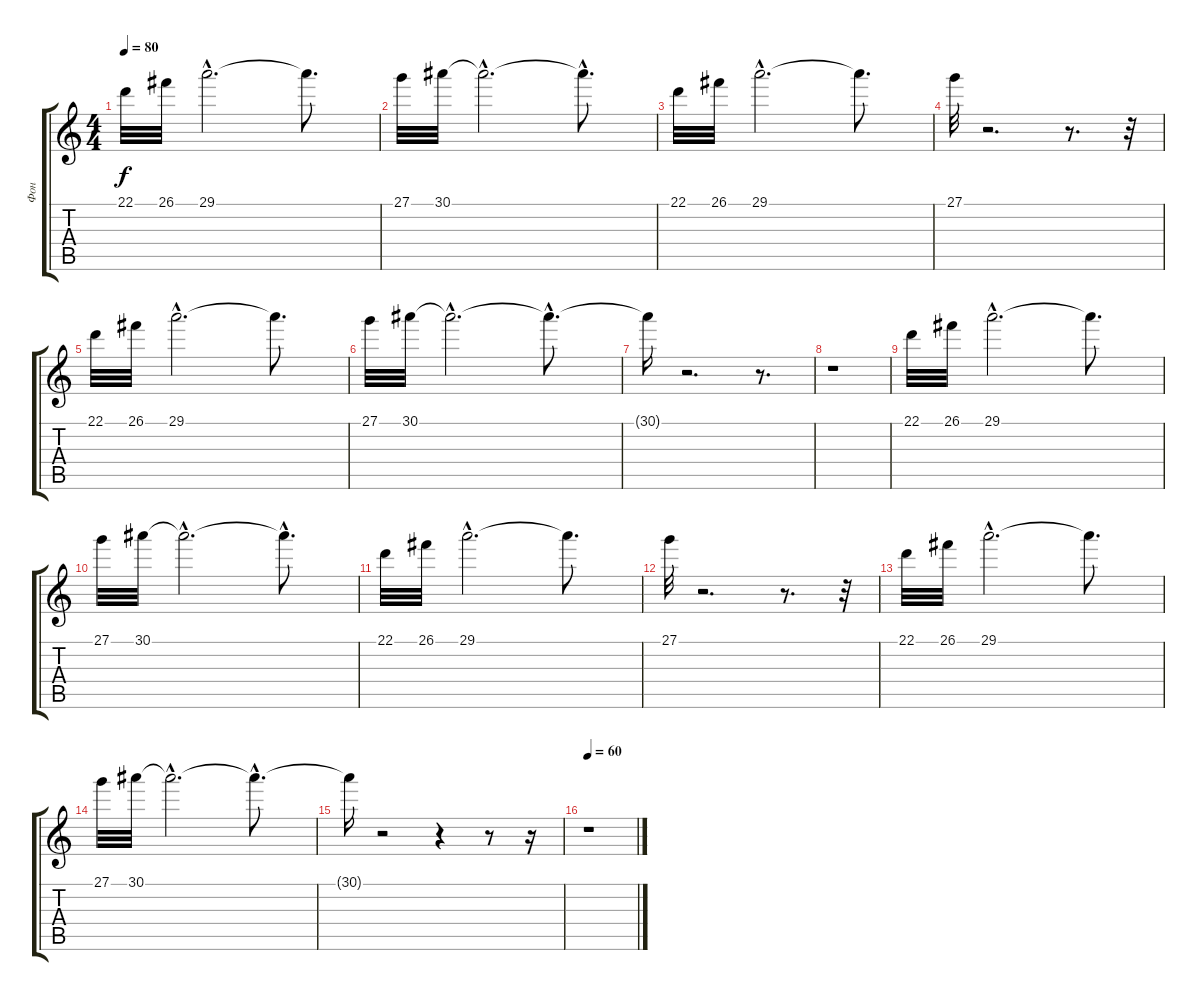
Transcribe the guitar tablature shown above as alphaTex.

\track ("Фон" "Фон") {instrument synthstrings2}
\staff {score tabs}
\tuning (E4 B3 G3 D3 A2 E2) {hide}
\ts (4 4)
\tempo 80
\clef g2
\ks c
22.1.32{dy f volume 1} 26.1.32{volume 12} 29.1{hac}.2{d} 29.1{t}.8{d} |
27.1.32{volume 1} 30.1.32{volume 12} 30.1{hac t}.2{d} 30.1{hac t}.8{d} |
22.1.32{volume 12} 26.1.32{volume 12} 29.1{hac}.2{d} 29.1{t}.8{d} |
27.1.32{volume 1} r.2{d volume 12} r.8{d} r.32 |
22.1.32{volume 12} 26.1.32{volume 12} 29.1{hac}.2{d volume 12} 29.1{t}.8{d} |
27.1.32{volume 12} 30.1.32{volume 12} 30.1{hac t}.2{d volume 12} 30.1{hac t}.8{d} |
30.1{t}.16 r.2{d} r.8{d} |
r.1 |
22.1.32{volume 1} 26.1.32{volume 12} 29.1{hac}.2{d} 29.1{t}.8{d} |
27.1.32{volume 1} 30.1.32{volume 12} 30.1{hac t}.2{d} 30.1{hac t}.8{d} |
22.1.32{volume 12} 26.1.32{volume 12} 29.1{hac}.2{d} 29.1{t}.8{d} |
27.1.32{volume 1} r.2{d volume 12} r.8{d} r.32 |
22.1.32{volume 12} 26.1.32{volume 12} 29.1{hac}.2{d volume 12} 29.1{t}.8{d} |
27.1.32{volume 12} 30.1.32{volume 12} 30.1{hac t}.2{d volume 12} 30.1{hac t}.8{d} |
30.1{t}.16 r.2 r.4 r.8 r.16 |
\tempo 60
r.1
